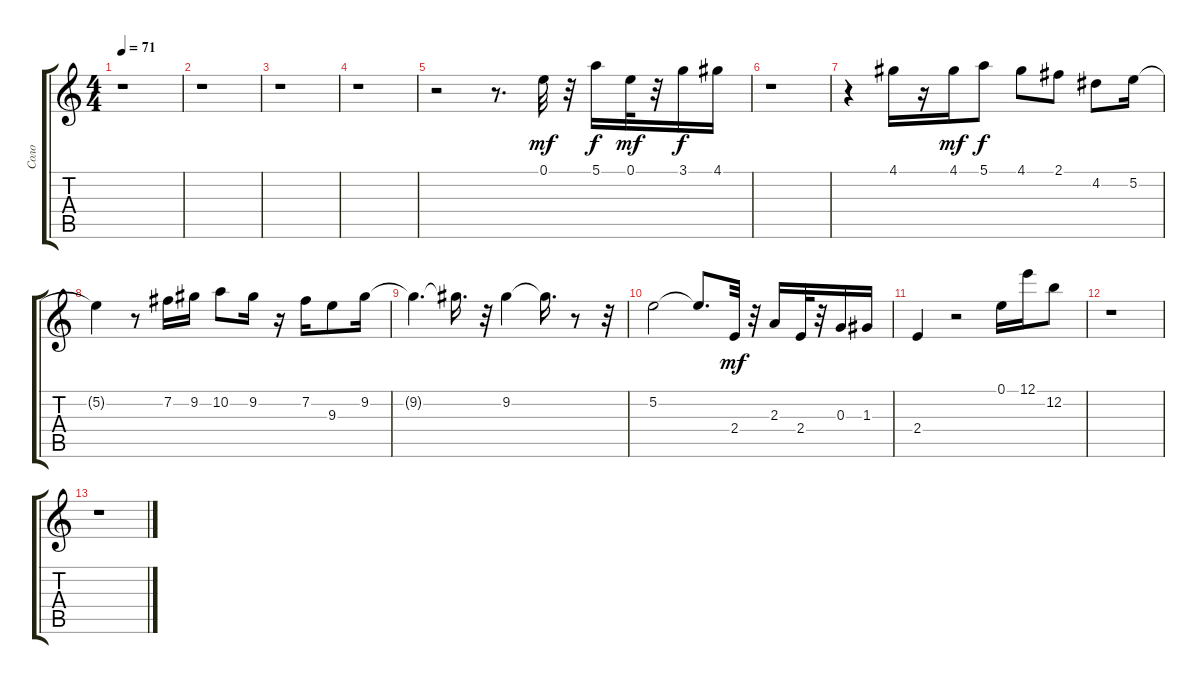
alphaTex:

\track ("Соло" "Соло") {instrument overdrivenguitar}
\staff {score tabs}
\tuning (E4 B3 G3 D3 A2 E2) {hide}
\ts (4 4)
\tempo 71
\clef g2
\ks c
r.1{dy f} |
r.1 |
r.1 |
r.1 |
r.2 r.8{d} 0.1.32{dy mf} r.32 5.1.16{dy f} 0.1.32{dy mf} r.32 3.1.16{dy f} 4.1.16 |
r.1 |
r.4 4.1.16 r.16 4.1.16{dy mf} 5.1.8{dy f} 4.1.8 2.1.8 4.2.8 5.2.16 |
5.2{t}.4 r.8 7.2.16 9.2.16 10.2.8 9.2.16 r.16 7.2.16 9.3.8 9.2.16 |
9.2{t}.4{d} 9.2{t}.16{d} r.32 9.2.4 9.2{t}.16{d} r.8 r.32 |
5.2.2 5.2{t}.8{d} 2.4.32{dy mf} r.32 2.3.16 2.4.32 r.32 0.3.16 1.3.16 |
2.4.4 r.2 0.1.16{volume 5} 12.1.16 12.2.8 |
r.1 |
r.1
